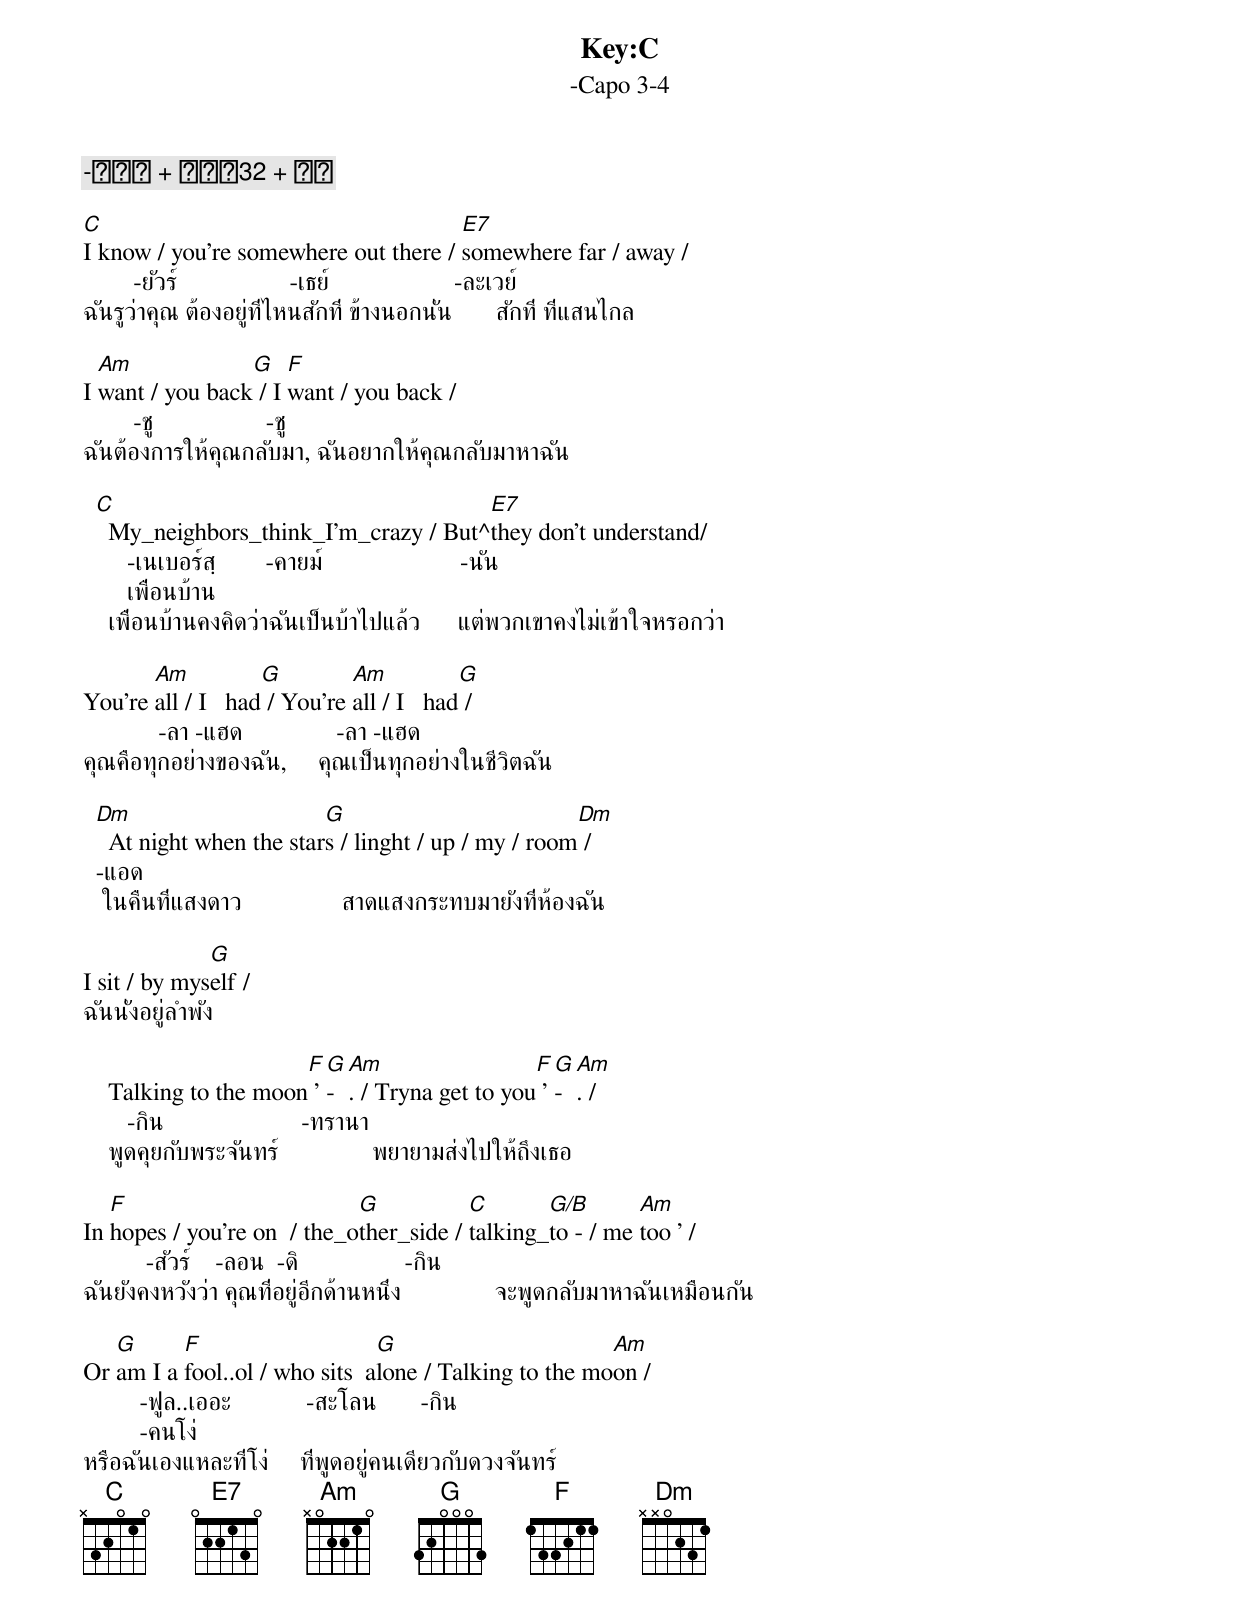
Key:C
-Capo 3-4
-เบส + คู่32 + วน

C                                     E7
I know / you're somewhere out there / somewhere far / away /
        -ยัวร์                  -เธย์                    -ละเวย์
ฉันรูว่าคุณ ต้องอยู่ที่ไหนสักที่ ข้างนอกนั่น       สักที่ ที่แสนไกล

  Am             G    F
I want / you back / I want / you back /
        -ชู                  -ชู
ฉันต้องการให้คุณกลับมา, ฉันอยากให้คุณกลับมาหาฉัน

  C                                    E7
    My_neighbors_think_I'm_crazy / But^they don't understand/
       -เนเบอร์สฺ        -คายม์                      -นัน
       เพื่อนบ้าน
    เพื่อนบ้านคงคิดว่าฉันเป็นบ้าไปแล้ว      แต่พวกเขาคงไม่เข้าใจหรอกว่า

       Am           G         Am           G
You're all / I   had / You're all / I   had /
            -ลา -แฮด               -ลา -แฮด
คุณคือทุกอย่างของฉัน,     คุณเป็นทุกอย่างในชีวิตฉัน

  Dm                      G                          Dm
    At night when the stars / linght / up / my / room /
  -แอด
   ในคืนที่แสงดาว                สาดแสงกระทบมายังที่ห้องฉัน

              G
I sit / by myself /
ฉันนั่งอยู่ลำพัง

                       F  G Am                  F  G Am
    Talking to the moon ' - . / Tryna get to you ' - . /
       -กิน                      -ทรานา
    พูดคุยกับพระจันทร์               พยายามส่งไปให้ถึงเธอ

   F                         G           C       G/B       Am
In hopes / you're on  / the_other_side / talking_to - / me too ' /
          -สัวร์    -ลอน  -ดิ                 -กิน
ฉันยังคงหวังว่า คุณที่อยู่อีกด้านหนึ่ง               จะพูดกลับมาหาฉันเหมือนกัน

   G      F                     G                       Am
Or am I a fool..ol / who sits  alone / Talking to the moon /
         -ฟูล..เออะ            -สะโลน       -กิน
         -คนโง่
หรือฉันเองแหละที่โง่     ที่พูดอยู่คนเดียวกับดวงจันทร์
